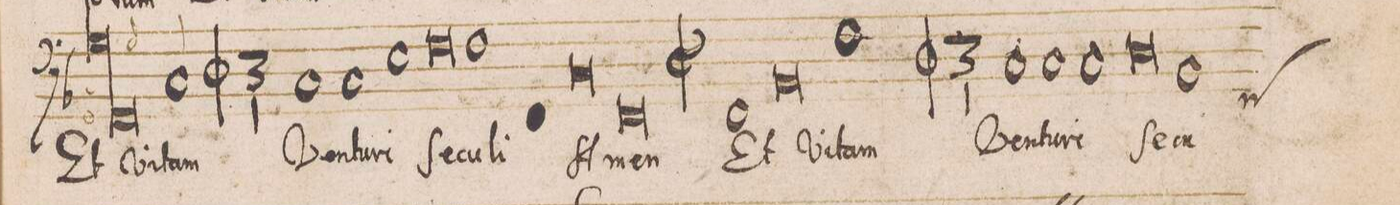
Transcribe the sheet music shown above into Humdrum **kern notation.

**kern	**text
*I"BASVS	*
*clefF4	*
*k[b-]	*
*met(C|)	*
*M2/1	*
1G	Vi-
=179-	=179-
1GG	.
*Xlig	*
1C	-tam
=180-	=180-
*M3/1	*
1C	Ven-
1C	-tu-
1E	-ri
=181-	=181-
0F	Se-
1F	-cu-
=182-	=182-
*col	*
1FF	-li
0C	A-
*Xcol	*
=183-	=183-
0.FF	-men
=184-	=184-
*M2/1	*
*met(C|)	*
1FF	Et
0BB-	Vi-
=185-	=185-
1F	-tam
=186-	=186-
*M3/1	*
1C	Ven-
1C	-tu-
1C	-ri
=187-	=187-
0D	Se-
*custos:FF	*
1BB-	-cu-
=188-	=188-
*col	*
*-	*-
